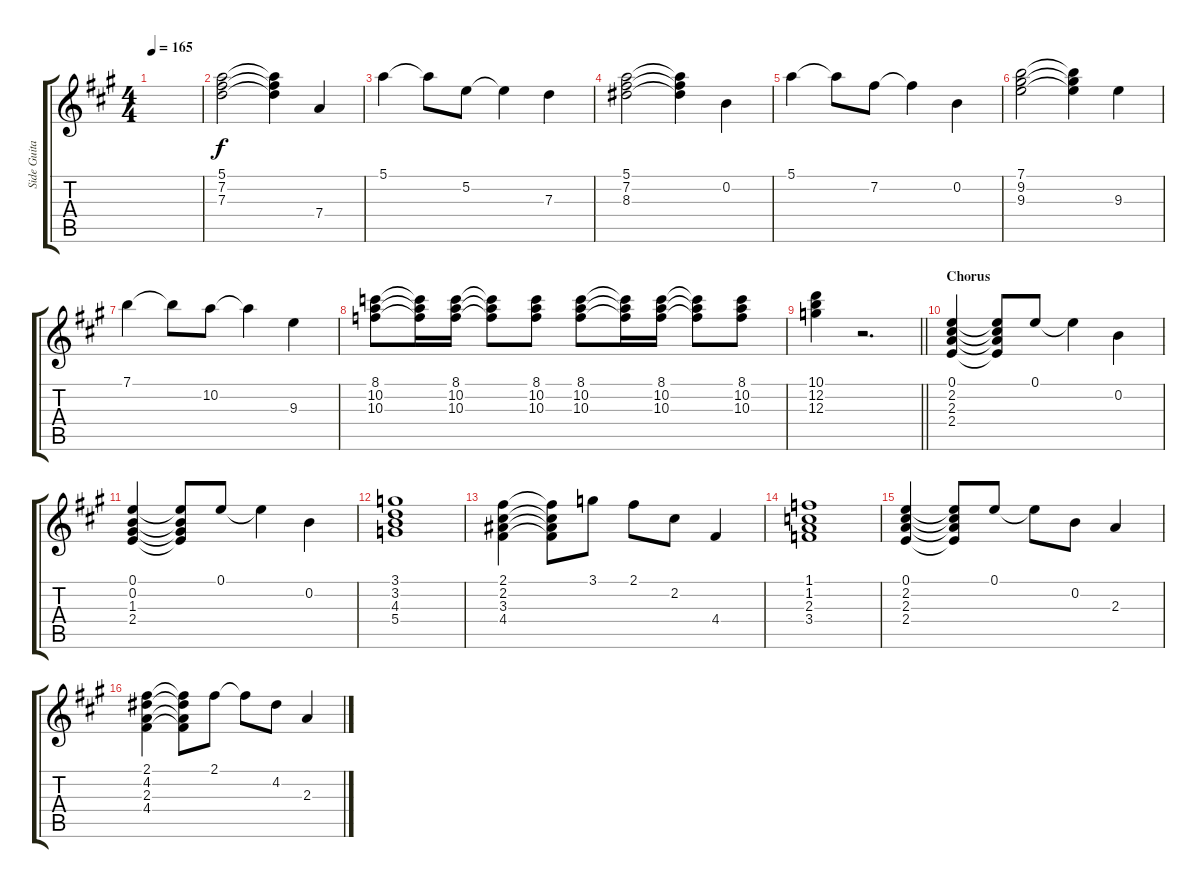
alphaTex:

\track ("Side Guitar Left" "Side Guita") {instrument distortionguitar}
\staff {score tabs}
\tuning (E4 B3 G3 D3 A2 E2) {hide}
\ts (4 4)
\tempo 165
\clef g2
\ks a
|
(5.1 7.2 7.3).2 (5.1{t} 7.2{t} 7.3{t}).4 7.4.4 |
5.1.4 5.1{t}.8 5.2.8 5.2{t}.4 7.3.4 |
(5.1 7.2 8.3).2 (5.1{t} 7.2{t} 8.3{t}).4 0.2.4 |
5.1.4 5.1{t}.8 7.2.8 7.2{t}.4 0.2.4 |
(7.1 9.2 9.3).2 (7.1{t} 9.2{t} 9.3{t}).4 9.3.4 |
7.1.4 7.1{t}.8 10.2.8 10.2{t}.4 9.3.4 |
(8.1 10.2 10.3).8 (8.1{t} 10.2{t} 10.3{t}).16 (8.1 10.2 10.3).16 (8.1{t} 10.2{t} 10.3{t}).8 (8.1 10.2 10.3).8 (8.1 10.2 10.3).8 (8.1{t} 10.2{t} 10.3{t}).16 (8.1 10.2 10.3).16 (8.1{t} 10.2{t} 10.3{t}).8 (8.1 10.2 10.3).8 |
\barLineRight lightlight
(10.1 12.2 12.3).4 r.2{d} |
\section ("" "Chorus")
(0.1 2.2 2.3 2.4).4 (0.1{t} 2.2{t} 2.3{t} 2.4{t}).8 0.1.8 0.1{t}.4 0.2.4 |
(0.1 0.2 1.3 2.4).4 (0.1{t} 0.2{t} 1.3{t} 2.4{t}).8 0.1.8 0.1{t}.4 0.2.4 |
(3.1 3.2 4.3 5.4).1 |
(2.1 2.2 3.3 4.4).4 (2.1{t} 2.2{t} 3.3{t} 4.4{t}).8 3.1.8 2.1.8 2.2.8 4.4.4 |
(1.1 1.2 2.3 3.4).1 |
(0.1 2.2 2.3 2.4).4 (0.1{t} 2.2{t} 2.3{t} 2.4{t}).8 0.1.8 0.1{t}.8 0.2.8 2.3.4 |
(2.1 4.2 2.3 4.4).4 (2.1{t} 4.2{t} 2.3{t} 4.4{t}).8 2.1.8 2.1{t}.8 4.2.8 2.3.4
